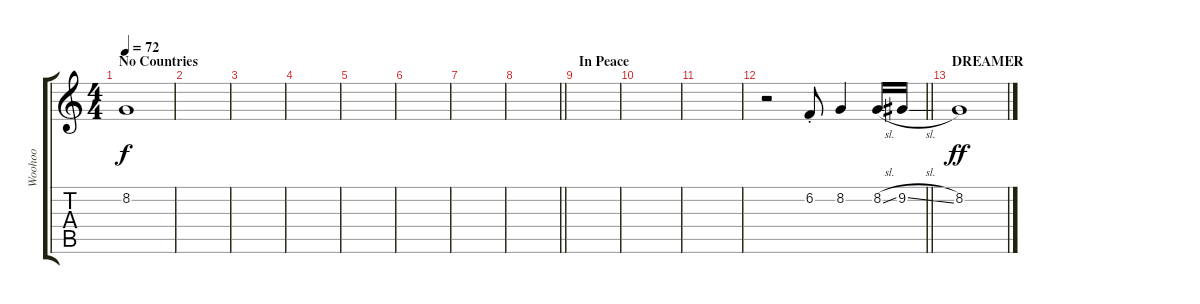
\track ("Woohoo" "Woohoo") {instrument voiceoohs}
\staff {score tabs}
\tuning (E4 B3 G3 D3 A2 E2) {hide}
\ts (4 4)
\section ("" "No Countries")
\tempo 72
\clef g2
\ks c
8.2.1{dy f volume 4} |
|
|
|
|
|
|
\barLineRight lightlight
|
\section ("" "In Peace")
|
|
|
\barLineRight lightlight
r.2 6.2{st}.8{volume 9} 8.2.4 8.2{sl}.16 9.2{sl}.16 |
\section ("" "DREAMER")
8.2.1{dy ff volume 4}
